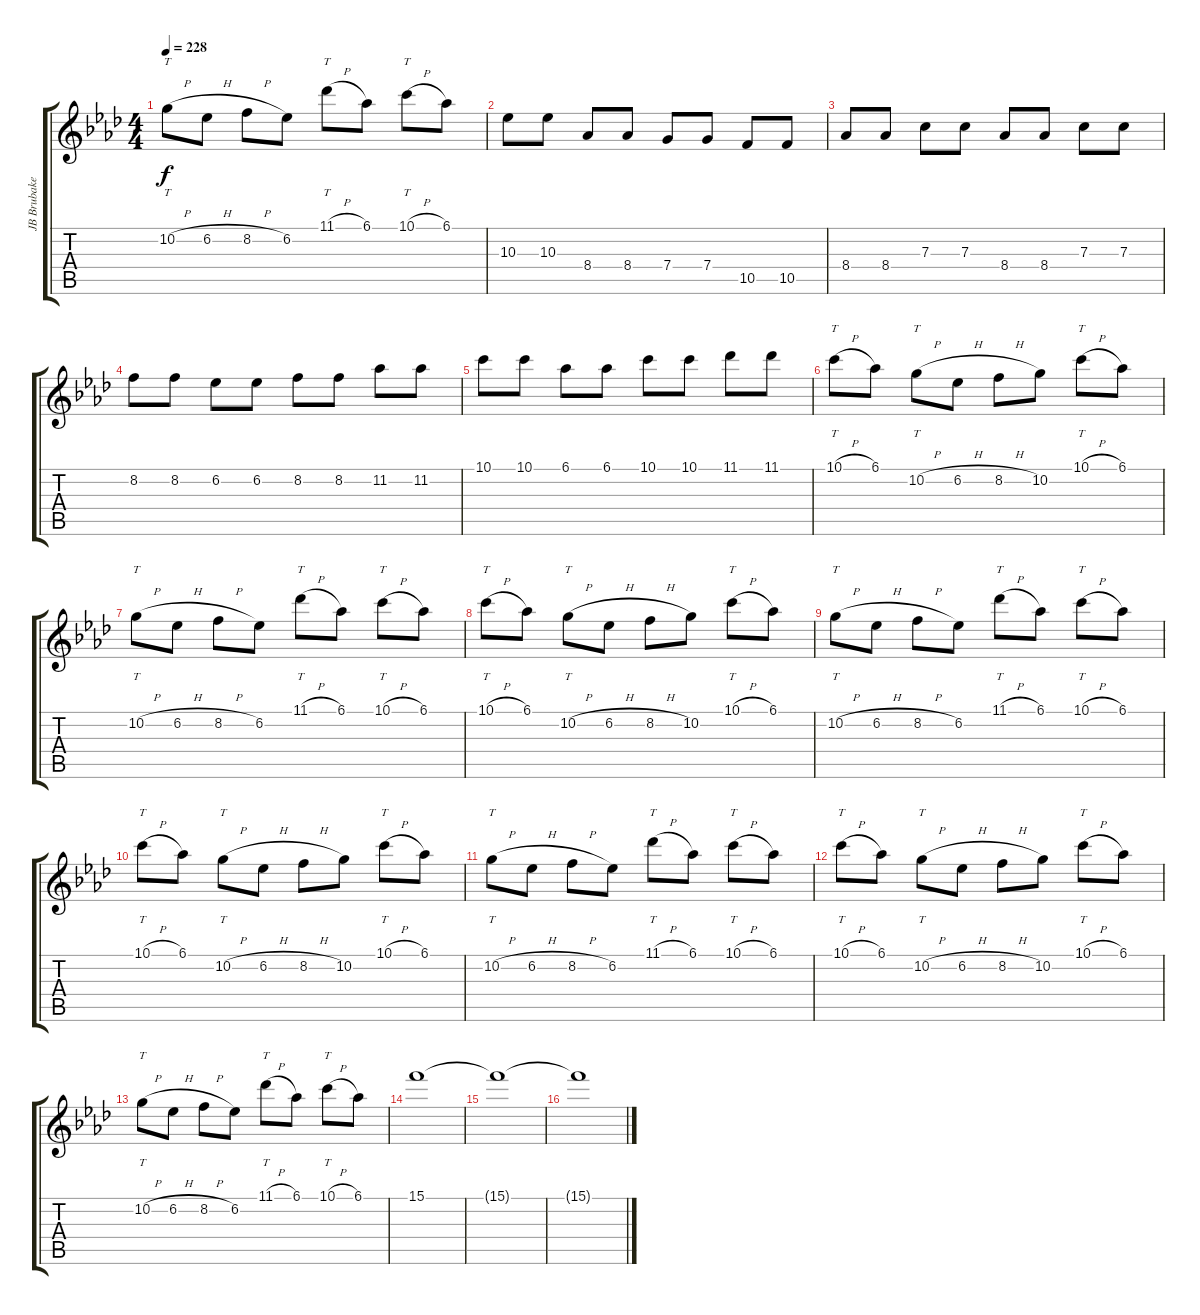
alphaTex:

\track ("JB Brubaker [Guitar]" "JB Brubake") {instrument distortionguitar}
\staff {score tabs}
\tuning (D4 A3 F3 C3 G2 C2) {hide}
\ts (4 4)
\tempo 228
\clef g2
\ks fminor
10.2{h}.8{tt dy f} 6.2{h}.8 8.2{h}.8 6.2.8 11.1{h}.8{tt} 6.1.8 10.1{h}.8{tt} 6.1.8 |
10.3.8 10.3.8 8.4.8 8.4.8 7.4.8 7.4.8 10.5.8 10.5.8 |
8.4.8 8.4.8 7.3.8 7.3.8 8.4.8 8.4.8 7.3.8 7.3.8 |
8.2.8 8.2.8 6.2.8 6.2.8 8.2.8 8.2.8 11.2.8 11.2.8 |
10.1.8 10.1.8 6.1.8 6.1.8 10.1.8 10.1.8 11.1.8 11.1.8 |
10.1{h}.8{tt} 6.1.8 10.2{h}.8{tt} 6.2{h}.8 8.2{h}.8 10.2.8 10.1{h}.8{tt} 6.1.8 |
10.2{h}.8{tt} 6.2{h}.8 8.2{h}.8 6.2.8 11.1{h}.8{tt} 6.1.8 10.1{h}.8{tt} 6.1.8 |
10.1{h}.8{tt} 6.1.8 10.2{h}.8{tt} 6.2{h}.8 8.2{h}.8 10.2.8 10.1{h}.8{tt} 6.1.8 |
10.2{h}.8{tt} 6.2{h}.8 8.2{h}.8 6.2.8 11.1{h}.8{tt} 6.1.8 10.1{h}.8{tt} 6.1.8 |
10.1{h}.8{tt} 6.1.8 10.2{h}.8{tt} 6.2{h}.8 8.2{h}.8 10.2.8 10.1{h}.8{tt} 6.1.8 |
10.2{h}.8{tt} 6.2{h}.8 8.2{h}.8 6.2.8 11.1{h}.8{tt} 6.1.8 10.1{h}.8{tt} 6.1.8 |
10.1{h}.8{tt} 6.1.8 10.2{h}.8{tt} 6.2{h}.8 8.2{h}.8 10.2.8 10.1{h}.8{tt} 6.1.8 |
10.2{h}.8{tt} 6.2{h}.8 8.2{h}.8 6.2.8 11.1{h}.8{tt} 6.1.8 10.1{h}.8{tt} 6.1.8 |
15.1.1 |
15.1{t}.1{volume 1} |
15.1{t}.1
